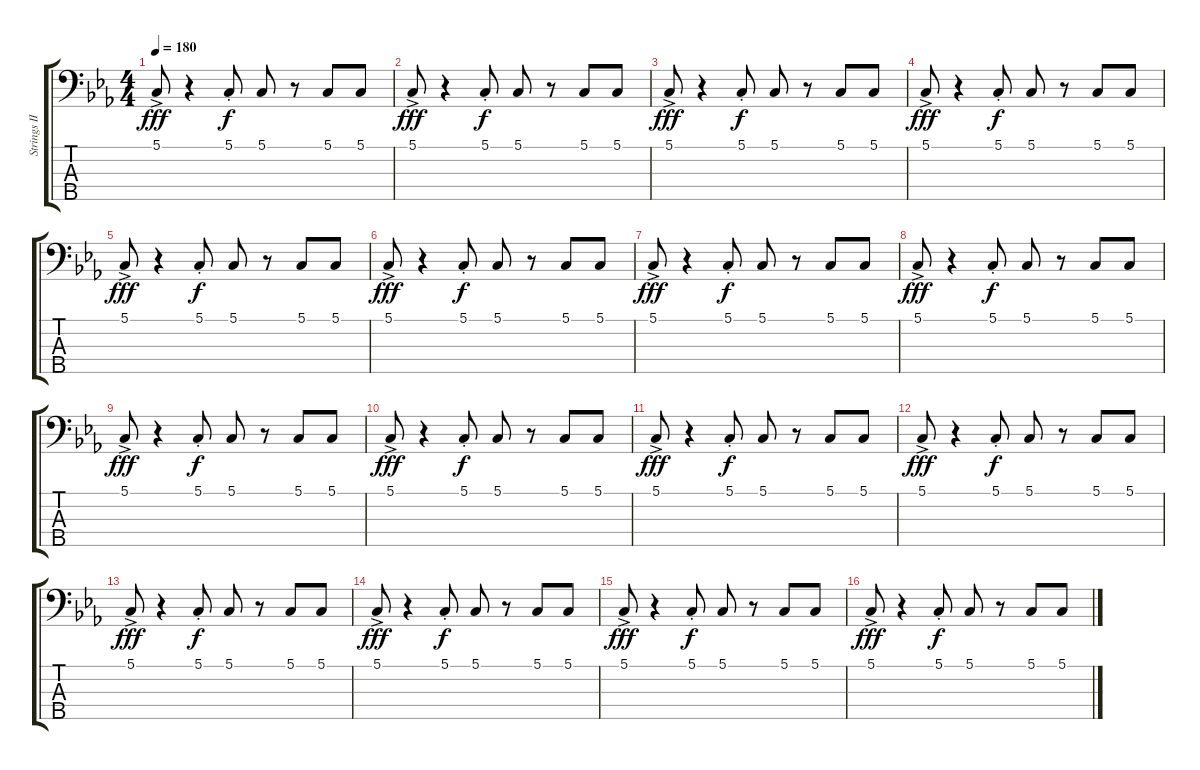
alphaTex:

\track ("Strings III" "Strings II") {instrument stringensemble1}
\staff {score tabs}
\tuning (G2 D2 A1 E1 B0) {hide}
\ts (4 4)
\tempo 180
\clef f4
\ks eb
5.1{ac}.8{dy fff} r.4 5.1{st}.8{dy f} 5.1.8 r.8 5.1.8 5.1.8 |
5.1{ac}.8{dy fff} r.4 5.1{st}.8{dy f} 5.1.8 r.8 5.1.8 5.1.8 |
5.1{ac}.8{dy fff} r.4 5.1{st}.8{dy f} 5.1.8 r.8 5.1.8 5.1.8 |
5.1{ac}.8{dy fff} r.4 5.1{st}.8{dy f} 5.1.8 r.8 5.1.8 5.1.8 |
5.1{ac}.8{dy fff} r.4 5.1{st}.8{dy f} 5.1.8 r.8 5.1.8 5.1.8 |
5.1{ac}.8{dy fff} r.4 5.1{st}.8{dy f} 5.1.8 r.8 5.1.8 5.1.8 |
5.1{ac}.8{dy fff} r.4 5.1{st}.8{dy f} 5.1.8 r.8 5.1.8 5.1.8 |
5.1{ac}.8{dy fff} r.4 5.1{st}.8{dy f} 5.1.8 r.8 5.1.8 5.1.8 |
5.1{ac}.8{dy fff} r.4 5.1{st}.8{dy f} 5.1.8 r.8 5.1.8 5.1.8 |
5.1{ac}.8{dy fff} r.4 5.1{st}.8{dy f} 5.1.8 r.8 5.1.8 5.1.8 |
5.1{ac}.8{dy fff} r.4 5.1{st}.8{dy f} 5.1.8 r.8 5.1.8 5.1.8 |
5.1{ac}.8{dy fff} r.4 5.1{st}.8{dy f} 5.1.8 r.8 5.1.8 5.1.8 |
5.1{ac}.8{dy fff} r.4 5.1{st}.8{dy f} 5.1.8 r.8 5.1.8 5.1.8 |
5.1{ac}.8{dy fff} r.4 5.1{st}.8{dy f} 5.1.8 r.8 5.1.8 5.1.8 |
5.1{ac}.8{dy fff} r.4 5.1{st}.8{dy f} 5.1.8 r.8 5.1.8 5.1.8 |
5.1{ac}.8{dy fff} r.4 5.1{st}.8{dy f} 5.1.8 r.8 5.1.8 5.1.8
